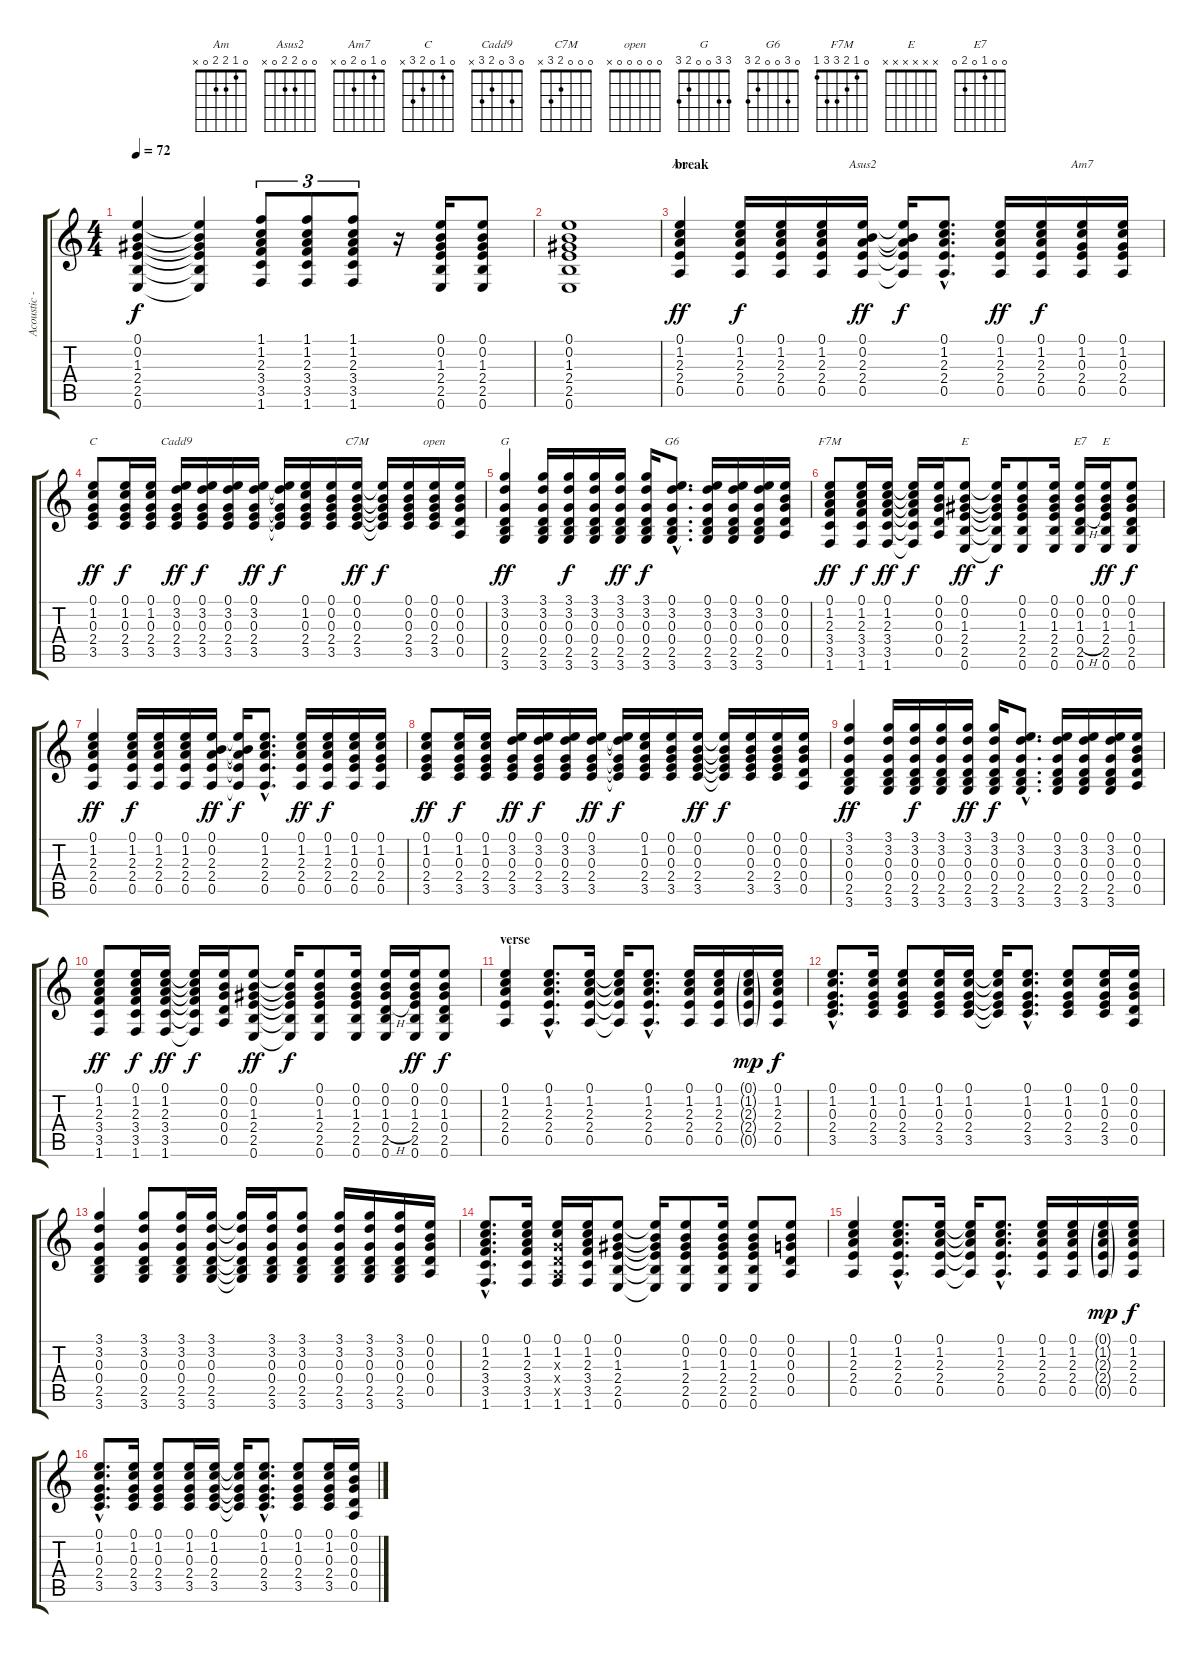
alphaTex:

\track ("Acoustic - Everlast" "Acoustic -") {instrument acousticguitarsteel}
\staff {score tabs}
\tuning (E4 B3 G3 D3 A2 E2) {hide}
\chord ("Am" 0 1 2 2 0 x)
\chord ("Asus2" 0 0 2 2 0 x)
\chord ("Am7" 0 1 0 2 0 x)
\chord ("C" 0 1 0 2 3 x)
\chord ("Cadd9" 0 3 0 2 3 x)
\chord ("C7M" 0 0 0 2 3 x)
\chord ("open" 0 0 0 0 0 x)
\chord ("G" 3 3 0 0 2 3)
\chord ("G6" 0 3 0 0 2 3)
\chord ("F7M" 0 1 2 3 3 1)
\chord ("E" 0 0 1 2 2 0)
\chord ("E7" 0 0 1 0 2 0)
\chord ("E" x x x x x x) {firstfret 0}
\ts (4 4)
\tempo 72
\clef g2
\ks c
(0.1{t} 0.2{t} 1.3{t} 2.4{t} 2.5{t} 0.6{t}).4{dy f} (0.1{t} 0.2{t} 1.3{t} 2.4{t} 2.5{t} 0.6{t}).4 (1.1 1.2 2.3 3.4 3.5 1.6).8{tu (3 2)} (1.1 1.2 2.3 3.4 3.5 1.6).8{tu (3 2)} (1.1 1.2 2.3 3.4 3.5 1.6).8{tu (3 2)} r.16 (0.1 0.2 1.3 2.4 2.5 0.6).16 (0.1 0.2 1.3 2.4 2.5 0.6).8 |
(0.1 0.2 1.3 2.4 2.5 0.6).1 |
\section ("" "break")
(0.1 1.2 2.3 2.4 0.5).4{ch "Am" dy ff} (0.1 1.2 2.3 2.4 0.5).16{dy f} (0.1 1.2 2.3 2.4 0.5).16 (0.1 1.2 2.3 2.4 0.5).16 (0.1 0.2 2.3 2.4 0.5).16{ch "Asus2" dy ff} (0.1{t} 0.2{t} 2.3{t} 2.4{t} 0.5{t}).16{dy f} (0.1{hac} 1.2{hac} 2.3{hac} 2.4{hac} 0.5{hac}).8{d} (0.1 1.2 2.3 2.4 0.5).16{dy ff} (0.1 1.2 2.3 2.4 0.5).16{dy f} (0.1 1.2 0.3 2.4 0.5).16{ch "Am7"} (0.1 1.2 0.3 2.4 0.5).16 |
(0.1 1.2 0.3 2.4 3.5).8{ch "C" dy ff} (0.1 1.2 0.3 2.4 3.5).16{dy f} (0.1 1.2 0.3 2.4 3.5).16 (0.1 3.2 0.3 2.4 3.5).16{ch "Cadd9" dy ff} (0.1 3.2 0.3 2.4 3.5).16{dy f} (0.1 3.2 0.3 2.4 3.5).16 (0.1 3.2 0.3 2.4 3.5).16{dy ff} (0.1{t} 3.2{t} 0.3{t} 2.4{t} 3.5{t}).16{dy f} (0.1 1.2 0.3 2.4 3.5).16 (0.1 0.2 0.3 2.4 3.5).16 (0.1 0.2 0.3 2.4 3.5).16{ch "C7M" dy ff} (0.1{t} 0.2{t} 0.3{t} 2.4{t} 3.5{t}).16{dy f} (0.1 0.2 0.3 2.4 3.5).16 (0.1 0.2 0.3 2.4 3.5).16{ch "open"} (0.1 0.2 0.3 0.4 0.5).16 |
(3.1 3.2 0.3 0.4 2.5 3.6).4{ch "G" dy ff} (3.1 3.2 0.3 0.4 2.5 3.6).16 (3.1 3.2 0.3 0.4 2.5 3.6).16{dy f} (3.1 3.2 0.3 0.4 2.5 3.6).16 (3.1 3.2 0.3 0.4 2.5 3.6).16{dy ff} (3.1 3.2 0.3 0.4 2.5 3.6).16{dy f} (0.1{hac} 3.2{hac} 0.3{hac} 0.4{hac} 2.5{hac} 3.6{hac}).8{d ch "G6"} (0.1 3.2 0.3 0.4 2.5 3.6).16 (0.1 3.2 0.3 0.4 2.5 3.6).16 (0.1 3.2 0.3 0.4 2.5 3.6).16 (0.1 0.2 0.3 0.4 0.5).16 |
(0.1 1.2 2.3 3.4 3.5 1.6).8{ch "F7M" dy ff} (0.1 1.2 2.3 3.4 3.5 1.6).16{dy f} (0.1 1.2 2.3 3.4 3.5 1.6).16{dy ff} (0.1{t} 1.2{t} 2.3{t} 3.4{t} 3.5{t} 1.6{t}).16{dy f} (0.1 0.2 0.3 0.4 0.5).16 (0.1 0.2 1.3 2.4 2.5 0.6).8{ch "E" dy ff} (0.1{t} 0.2{t} 1.3{t} 2.4{t} 2.5{t} 0.6{t}).16{dy f} (0.1 0.2 1.3 2.4 2.5 0.6).8 (0.1 0.2 1.3 2.4 2.5 0.6).16 (0.1 0.2 1.3 0.4{h} 2.5 0.6).16{ch "E7"} (0.1 0.2 1.3 2.4 2.5 0.6).16{ch "E" dy ff} (0.1 0.2 1.3 0.4 2.5 0.6).8{dy f} |
(0.1 1.2 2.3 2.4 0.5).4{dy ff} (0.1 1.2 2.3 2.4 0.5).16{dy f} (0.1 1.2 2.3 2.4 0.5).16 (0.1 1.2 2.3 2.4 0.5).16 (0.1 0.2 2.3 2.4 0.5).16{dy ff} (0.1{t} 0.2{t} 2.3{t} 2.4{t} 0.5{t}).16{dy f} (0.1{hac} 1.2{hac} 2.3{hac} 2.4{hac} 0.5{hac}).8{d} (0.1 1.2 2.3 2.4 0.5).16{dy ff} (0.1 1.2 2.3 2.4 0.5).16{dy f} (0.1 1.2 0.3 2.4 0.5).16 (0.1 1.2 0.3 2.4 0.5).16 |
(0.1 1.2 0.3 2.4 3.5).8{dy ff} (0.1 1.2 0.3 2.4 3.5).16{dy f} (0.1 1.2 0.3 2.4 3.5).16 (0.1 3.2 0.3 2.4 3.5).16{dy ff} (0.1 3.2 0.3 2.4 3.5).16{dy f} (0.1 3.2 0.3 2.4 3.5).16 (0.1 3.2 0.3 2.4 3.5).16{dy ff} (0.1{t} 3.2{t} 0.3{t} 2.4{t} 3.5{t}).16{dy f} (0.1 1.2 0.3 2.4 3.5).16 (0.1 0.2 0.3 2.4 3.5).16 (0.1 0.2 0.3 2.4 3.5).16{dy ff} (0.1{t} 0.2{t} 0.3{t} 2.4{t} 3.5{t}).16{dy f} (0.1 0.2 0.3 2.4 3.5).16 (0.1 0.2 0.3 2.4 3.5).16 (0.1 0.2 0.3 0.4 0.5).16 |
(3.1 3.2 0.3 0.4 2.5 3.6).4{dy ff} (3.1 3.2 0.3 0.4 2.5 3.6).16 (3.1 3.2 0.3 0.4 2.5 3.6).16{dy f} (3.1 3.2 0.3 0.4 2.5 3.6).16 (3.1 3.2 0.3 0.4 2.5 3.6).16{dy ff} (3.1 3.2 0.3 0.4 2.5 3.6).16{dy f} (0.1{hac} 3.2{hac} 0.3{hac} 0.4{hac} 2.5{hac} 3.6{hac}).8{d} (0.1 3.2 0.3 0.4 2.5 3.6).16 (0.1 3.2 0.3 0.4 2.5 3.6).16 (0.1 3.2 0.3 0.4 2.5 3.6).16 (0.1 0.2 0.3 0.4 0.5).16 |
(0.1 1.2 2.3 3.4 3.5 1.6).8{dy ff} (0.1 1.2 2.3 3.4 3.5 1.6).16{dy f} (0.1 1.2 2.3 3.4 3.5 1.6).16{dy ff} (0.1{t} 1.2{t} 2.3{t} 3.4{t} 3.5{t} 1.6{t}).16{dy f} (0.1 0.2 0.3 0.4 0.5).16 (0.1 0.2 1.3 2.4 2.5 0.6).8{dy ff} (0.1{t} 0.2{t} 1.3{t} 2.4{t} 2.5{t} 0.6{t}).16{dy f} (0.1 0.2 1.3 2.4 2.5 0.6).8 (0.1 0.2 1.3 2.4 2.5 0.6).16 (0.1 0.2 1.3 0.4{h} 2.5 0.6).16 (0.1 0.2 1.3 2.4 2.5 0.6).16{dy ff} (0.1 0.2 1.3 0.4 2.5 0.6).8{dy f} |
\section ("" "verse")
(0.1 1.2 2.3 2.4 0.5).4 (0.1{hac} 1.2{hac} 2.3{hac} 2.4{hac} 0.5{hac}).8{d} (0.1 1.2 2.3 2.4 0.5).16 (0.1{t} 1.2{t} 2.3{t} 2.4{t} 0.5{t}).16 (0.1{hac} 1.2{hac} 2.3{hac} 2.4{hac} 0.5{hac}).8{d} (0.1 1.2 2.3 2.4 0.5).16 (0.1 1.2 2.3 2.4 0.5).16 (0.1{g} 1.2{g} 2.3{g} 2.4{g} 0.5{g}).16{dy mp} (0.1 1.2 2.3 2.4 0.5).16{dy f} |
(0.1{hac} 1.2{hac} 0.3{hac} 2.4{hac} 3.5{hac}).8{d} (0.1 1.2 0.3 2.4 3.5).16 (0.1 1.2 0.3 2.4 3.5).8 (0.1 1.2 0.3 2.4 3.5).16 (0.1 1.2 0.3 2.4 3.5).16 (0.1{t} 1.2{t} 0.3{t} 2.4{t} 3.5{t}).16 (0.1{hac} 1.2{hac} 0.3{hac} 2.4{hac} 3.5{hac}).8{d} (0.1 1.2 0.3 2.4 3.5).8 (0.1 1.2 0.3 2.4 3.5).16 (0.1 0.2 0.3 0.4 0.5).16 |
(3.1 3.2 0.3 0.4 2.5 3.6).4 (3.1 3.2 0.3 0.4 2.5 3.6).8 (3.1 3.2 0.3 0.4 2.5 3.6).16 (3.1 3.2 0.3 0.4 2.5 3.6).16 (3.1{t} 3.2{t} 0.3{t} 0.4{t} 2.5{t} 3.6{t}).16 (3.1 3.2 0.3 0.4 2.5 3.6).16 (3.1 3.2 0.3 0.4 2.5 3.6).8 (3.1 3.2 0.3 0.4 2.5 3.6).16 (3.1 3.2 0.3 0.4 2.5 3.6).16 (3.1 3.2 0.3 0.4 2.5 3.6).16 (0.1 0.2 0.3 0.4 0.5).16 |
(0.1{hac} 1.2{hac} 2.3{hac} 3.4{hac} 3.5{hac} 1.6{hac}).8{d} (0.1 1.2 2.3 3.4 3.5 1.6).16 (0.1 1.2 0.3{x} 0.4{x} 0.5{x} 1.6).16 (0.1 1.2 2.3 3.4 3.5 1.6).16 (0.1 0.2 1.3 2.4 2.5 0.6).8 (0.1{t} 0.2{t} 1.3{t} 2.4{t} 2.5{t} 0.6{t}).16 (0.1 0.2 1.3 2.4 2.5 0.6).8 (0.1 0.2 1.3 2.4 2.5 0.6).16 (0.1 0.2 1.3 2.4 2.5 0.6).8 (0.1 0.2 0.3 0.4 0.5).8 |
(0.1 1.2 2.3 2.4 0.5).4 (0.1{hac} 1.2{hac} 2.3{hac} 2.4{hac} 0.5{hac}).8{d} (0.1 1.2 2.3 2.4 0.5).16 (0.1{t} 1.2{t} 2.3{t} 2.4{t} 0.5{t}).16 (0.1{hac} 1.2{hac} 2.3{hac} 2.4{hac} 0.5{hac}).8{d} (0.1 1.2 2.3 2.4 0.5).16 (0.1 1.2 2.3 2.4 0.5).16 (0.1{g} 1.2{g} 2.3{g} 2.4{g} 0.5{g}).16{dy mp} (0.1 1.2 2.3 2.4 0.5).16{dy f} |
(0.1{hac} 1.2{hac} 0.3{hac} 2.4{hac} 3.5{hac}).8{d} (0.1 1.2 0.3 2.4 3.5).16 (0.1 1.2 0.3 2.4 3.5).8 (0.1 1.2 0.3 2.4 3.5).16 (0.1 1.2 0.3 2.4 3.5).16 (0.1{t} 1.2{t} 0.3{t} 2.4{t} 3.5{t}).16 (0.1{hac} 1.2{hac} 0.3{hac} 2.4{hac} 3.5{hac}).8{d} (0.1 1.2 0.3 2.4 3.5).8 (0.1 1.2 0.3 2.4 3.5).16 (0.1 0.2 0.3 0.4 0.5).16
